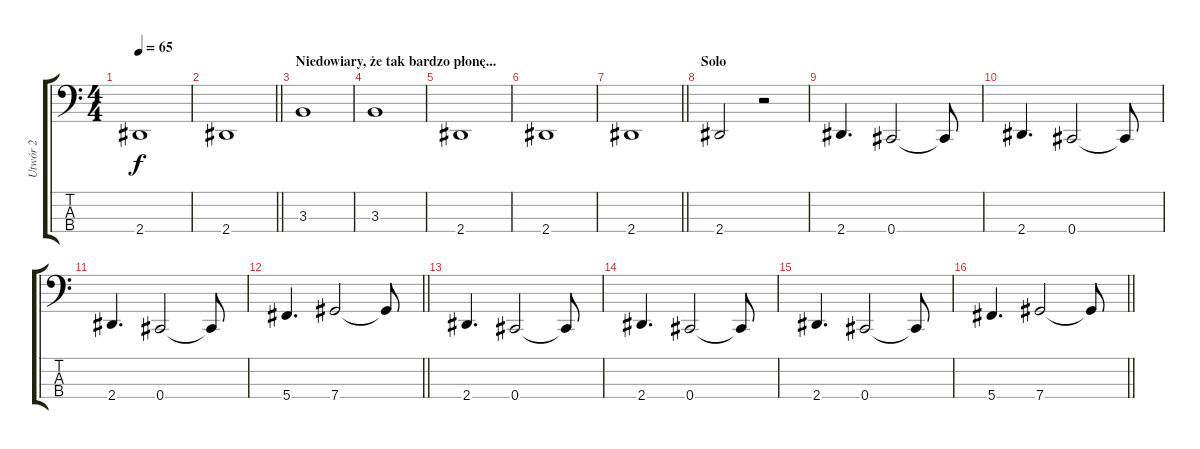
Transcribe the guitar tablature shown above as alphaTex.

\track ("Utwór 2" "Utwór 2") {instrument electricbassfinger}
\staff {score tabs}
\tuning (Gb2 Db2 Ab1 Db1) {hide}
\ts (4 4)
\tempo 65
\clef f4
\ks c
2.4.1{dy f} |
\barLineRight lightlight
2.4.1 |
\section ("" "Niedowiary, że tak bardzo płonę...")
3.3.1 |
3.3.1 |
2.4.1 |
2.4.1 |
\barLineRight lightlight
2.4.1 |
\section ("" "Solo")
2.4.2 r.2 |
2.4.4{d} 0.4.2 0.4{t}.8 |
2.4.4{d} 0.4.2 0.4{t}.8 |
2.4.4{d} 0.4.2 0.4{t}.8 |
\barLineRight lightlight
5.4.4{d} 7.4.2 7.4{t}.8 |
2.4.4{d} 0.4.2 0.4{t}.8 |
2.4.4{d} 0.4.2 0.4{t}.8 |
2.4.4{d} 0.4.2 0.4{t}.8 |
\barLineRight lightlight
5.4.4{d} 7.4.2 7.4{t}.8
